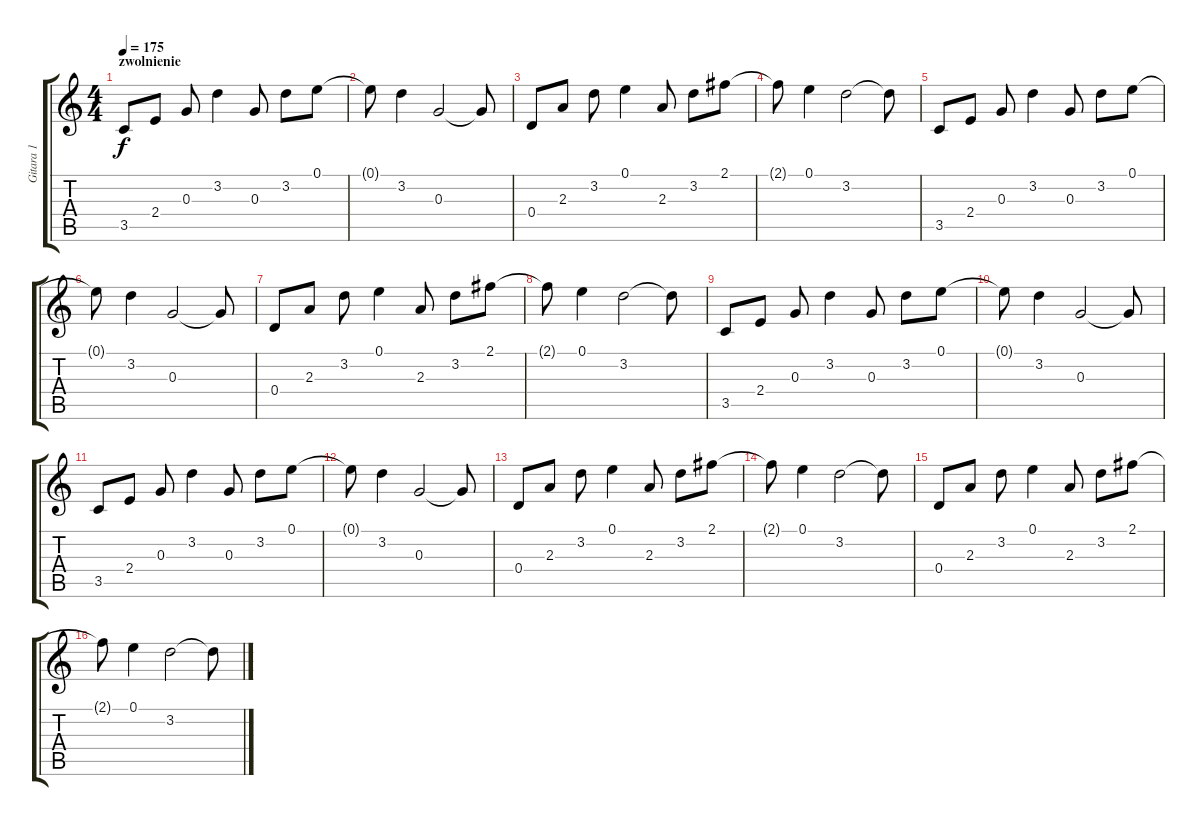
\track ("Gitara 1" "Gitara 1") {instrument overdrivenguitar}
\staff {score tabs}
\tuning (E4 B3 G3 D3 A2 E2) {hide}
\ts (4 4)
\section ("" "zwolnienie")
\tempo 175
\clef g2
\ks c
3.5.8{dy f instrument electricguitarclean} 2.4.8 0.3.8 3.2.4 0.3.8 3.2.8 0.1.8 |
0.1{t}.8 3.2.4 0.3.2 0.3{t}.8 |
0.4.8 2.3.8 3.2.8 0.1.4 2.3.8 3.2.8 2.1.8 |
2.1{t}.8 0.1.4 3.2.2 3.2{t}.8 |
3.5.8{instrument electricguitarclean} 2.4.8 0.3.8 3.2.4 0.3.8 3.2.8 0.1.8 |
0.1{t}.8 3.2.4 0.3.2 0.3{t}.8 |
0.4.8 2.3.8 3.2.8 0.1.4 2.3.8 3.2.8 2.1.8 |
2.1{t}.8 0.1.4 3.2.2 3.2{t}.8 |
3.5.8{instrument electricguitarclean} 2.4.8 0.3.8 3.2.4 0.3.8 3.2.8 0.1.8 |
0.1{t}.8 3.2.4 0.3.2 0.3{t}.8 |
3.5.8{instrument electricguitarclean} 2.4.8 0.3.8 3.2.4 0.3.8 3.2.8 0.1.8 |
0.1{t}.8 3.2.4 0.3.2 0.3{t}.8 |
0.4.8{instrument electricguitarclean} 2.3.8 3.2.8 0.1.4 2.3.8 3.2.8 2.1.8 |
2.1{t}.8 0.1.4 3.2.2 3.2{t}.8 |
0.4.8{instrument electricguitarclean} 2.3.8 3.2.8 0.1.4 2.3.8 3.2.8 2.1.8 |
2.1{t}.8 0.1.4 3.2.2 3.2{t}.8
